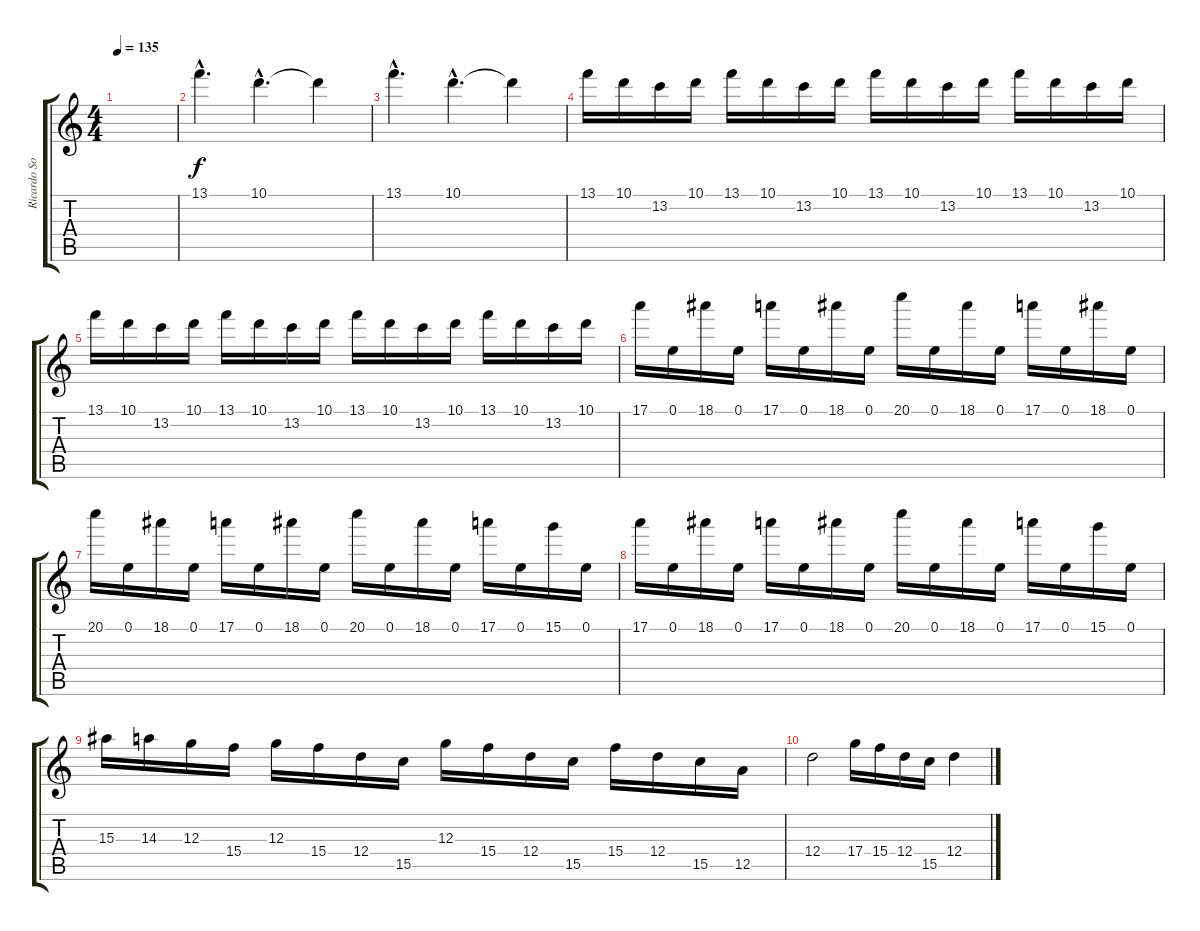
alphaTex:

\track ("Ricardo Solo" "Ricardo So") {instrument distortionguitar}
\staff {score tabs}
\tuning (E4 B3 G3 D3 A2 E2) {hide}
\ts (4 4)
\tempo 135
\clef g2
\ks c
|
13.1{hac}.4{d} 10.1{hac}.4{d} 10.1{t}.4 |
13.1{hac}.4{d} 10.1{hac}.4{d} 10.1{t}.4 |
13.1.16 10.1.16 13.2.16 10.1.16 13.1.16 10.1.16 13.2.16 10.1.16 13.1.16 10.1.16 13.2.16 10.1.16 13.1.16 10.1.16 13.2.16 10.1.16 |
13.1.16 10.1.16 13.2.16 10.1.16 13.1.16 10.1.16 13.2.16 10.1.16 13.1.16 10.1.16 13.2.16 10.1.16 13.1.16 10.1.16 13.2.16 10.1.16 |
17.1.16 0.1.16 18.1.16 0.1.16 17.1.16 0.1.16 18.1.16 0.1.16 20.1.16 0.1.16 18.1.16 0.1.16 17.1.16 0.1.16 18.1.16 0.1.16 |
20.1.16 0.1.16 18.1.16 0.1.16 17.1.16 0.1.16 18.1.16 0.1.16 20.1.16 0.1.16 18.1.16 0.1.16 17.1.16 0.1.16 15.1.16 0.1.16 |
17.1.16 0.1.16 18.1.16 0.1.16 17.1.16 0.1.16 18.1.16 0.1.16 20.1.16 0.1.16 18.1.16 0.1.16 17.1.16 0.1.16 15.1.16 0.1.16 |
15.3.16 14.3.16 12.3.16 15.4.16 12.3.16 15.4.16 12.4.16 15.5.16 12.3.16 15.4.16 12.4.16 15.5.16 15.4.16 12.4.16 15.5.16 12.5.16 |
12.4.2 17.4.16 15.4.16 12.4.16 15.5.16 12.4.4
